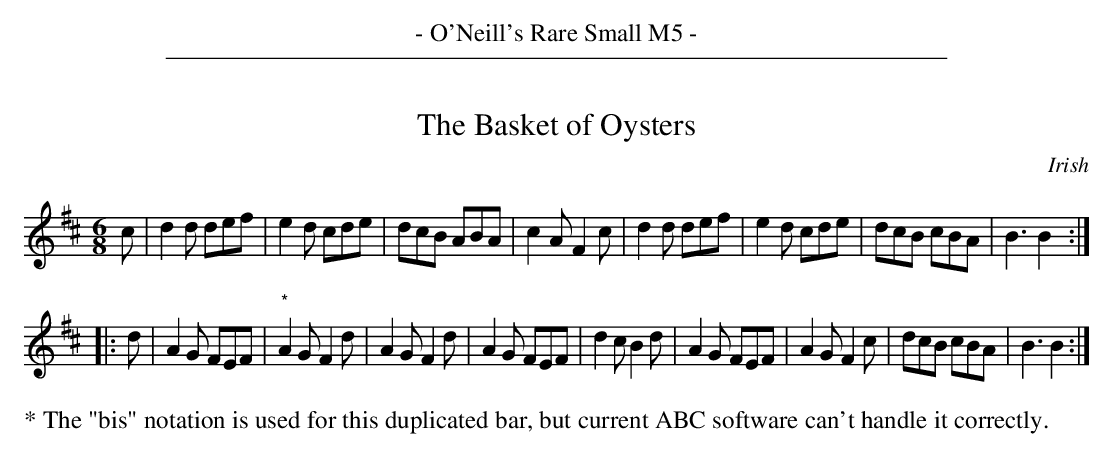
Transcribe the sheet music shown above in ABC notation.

X:1
T: The Basket of Oysters
O: Irish
M: 6/8
L: 1/8
K: D
c |\
d2d def | e2d cde | dcB ABA | c2A F2c |\
d2d def | e2d cde | dcB cBA | B3 B2 ::
d |\
A2G FEF | "^*"A2G F2d | A2G F2d | A2G FEF | d2c B2d |\
A2G FEF | A2G F2c | dcB cBA | B3 B2 :|
